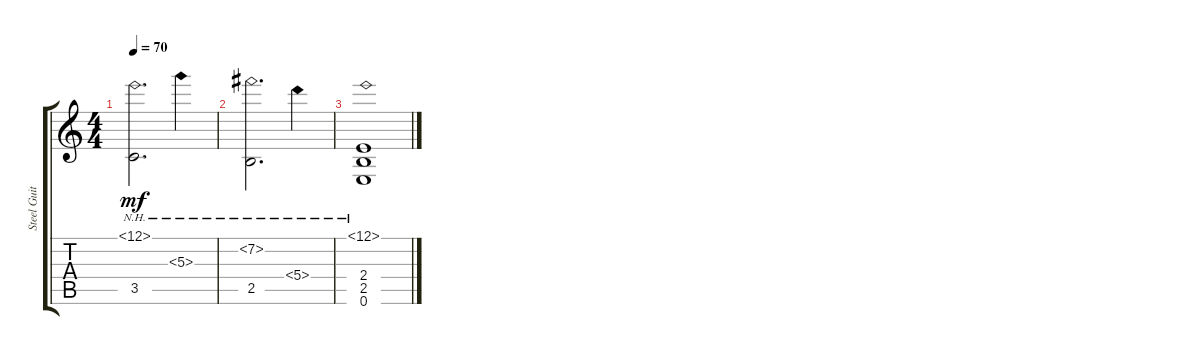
\track ("Steel Guitar" "Steel Guit") {instrument acousticguitarsteel}
\staff {score tabs}
\tuning (E4 B3 G3 D3 A2 E2) {hide}
\ts (4 4)
\tempo 70
\clef g2
\ks c
(12.1{nh} 3.5).2{d dy mf} 5.3{nh}.4 |
(7.2{nh} 2.5).2{d} 5.4{nh}.4 |
(12.1{nh} 2.4 2.5 0.6).1
